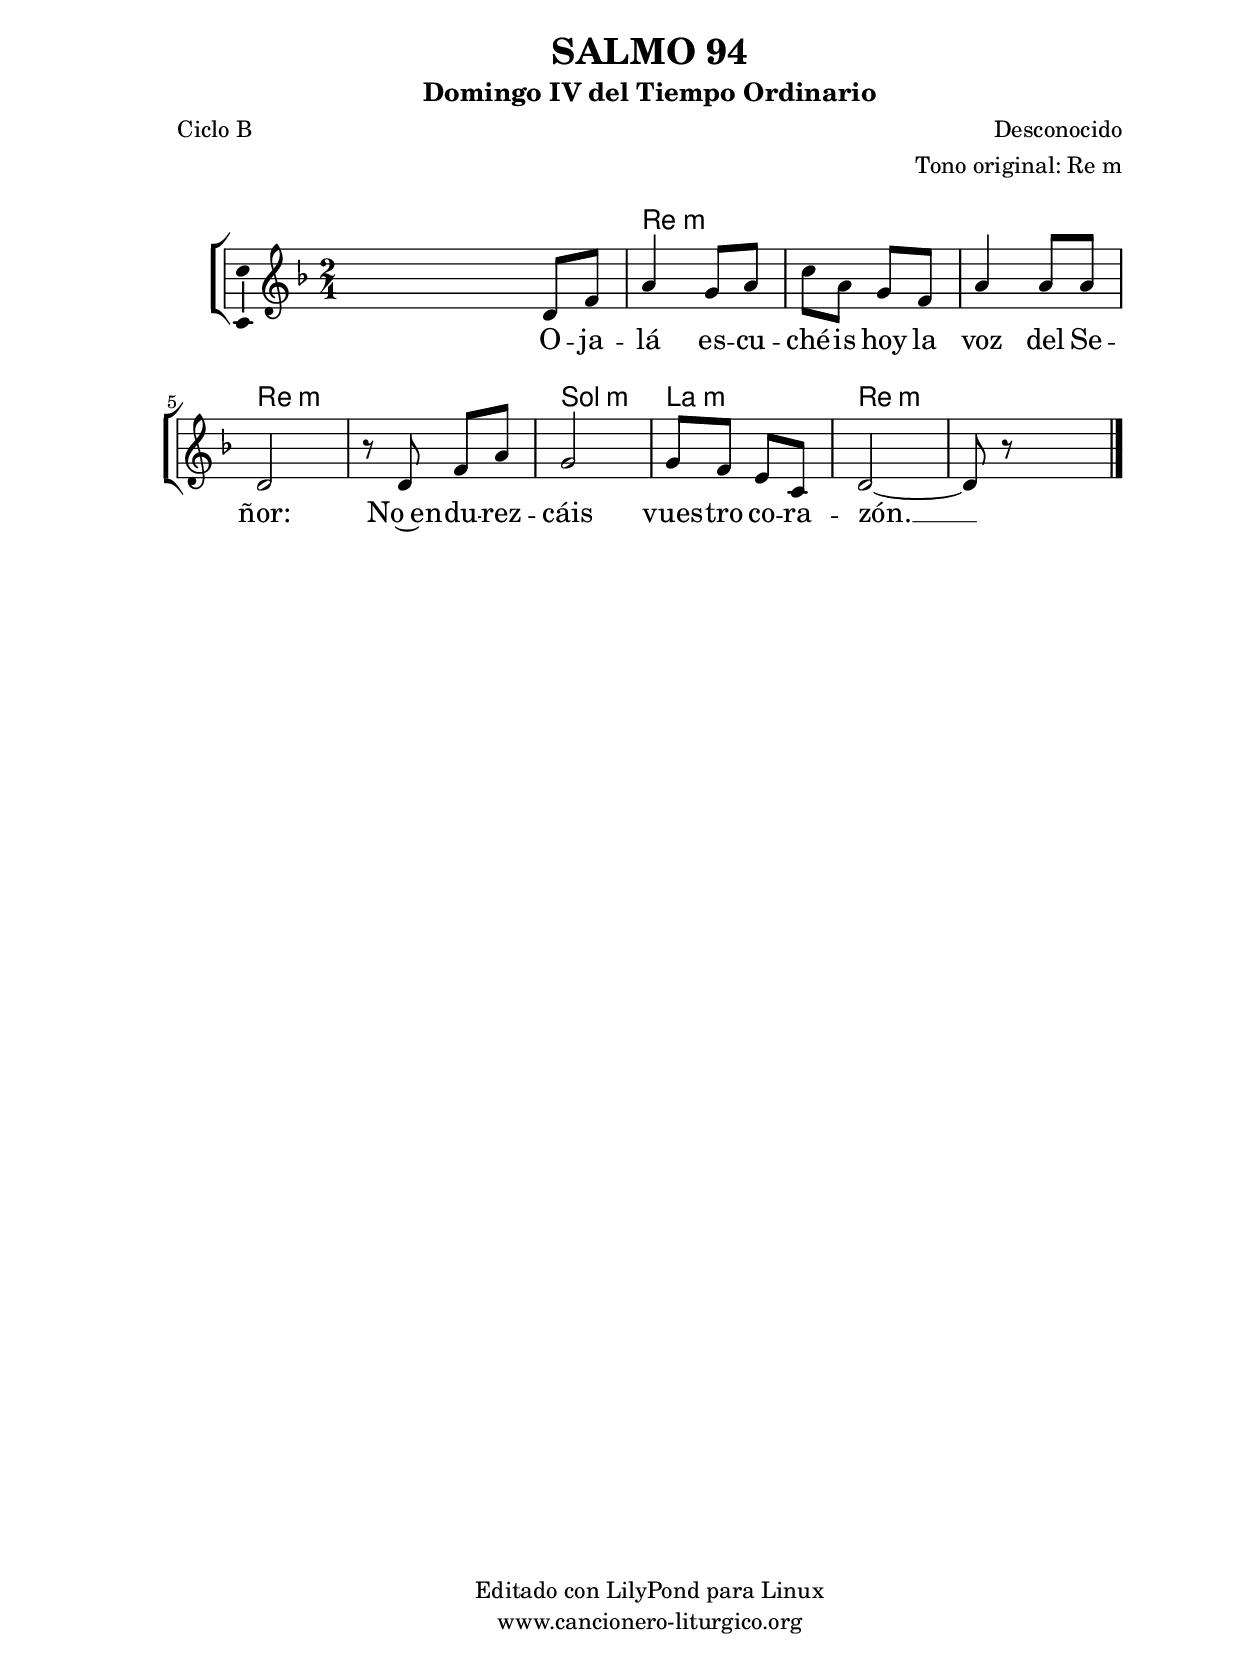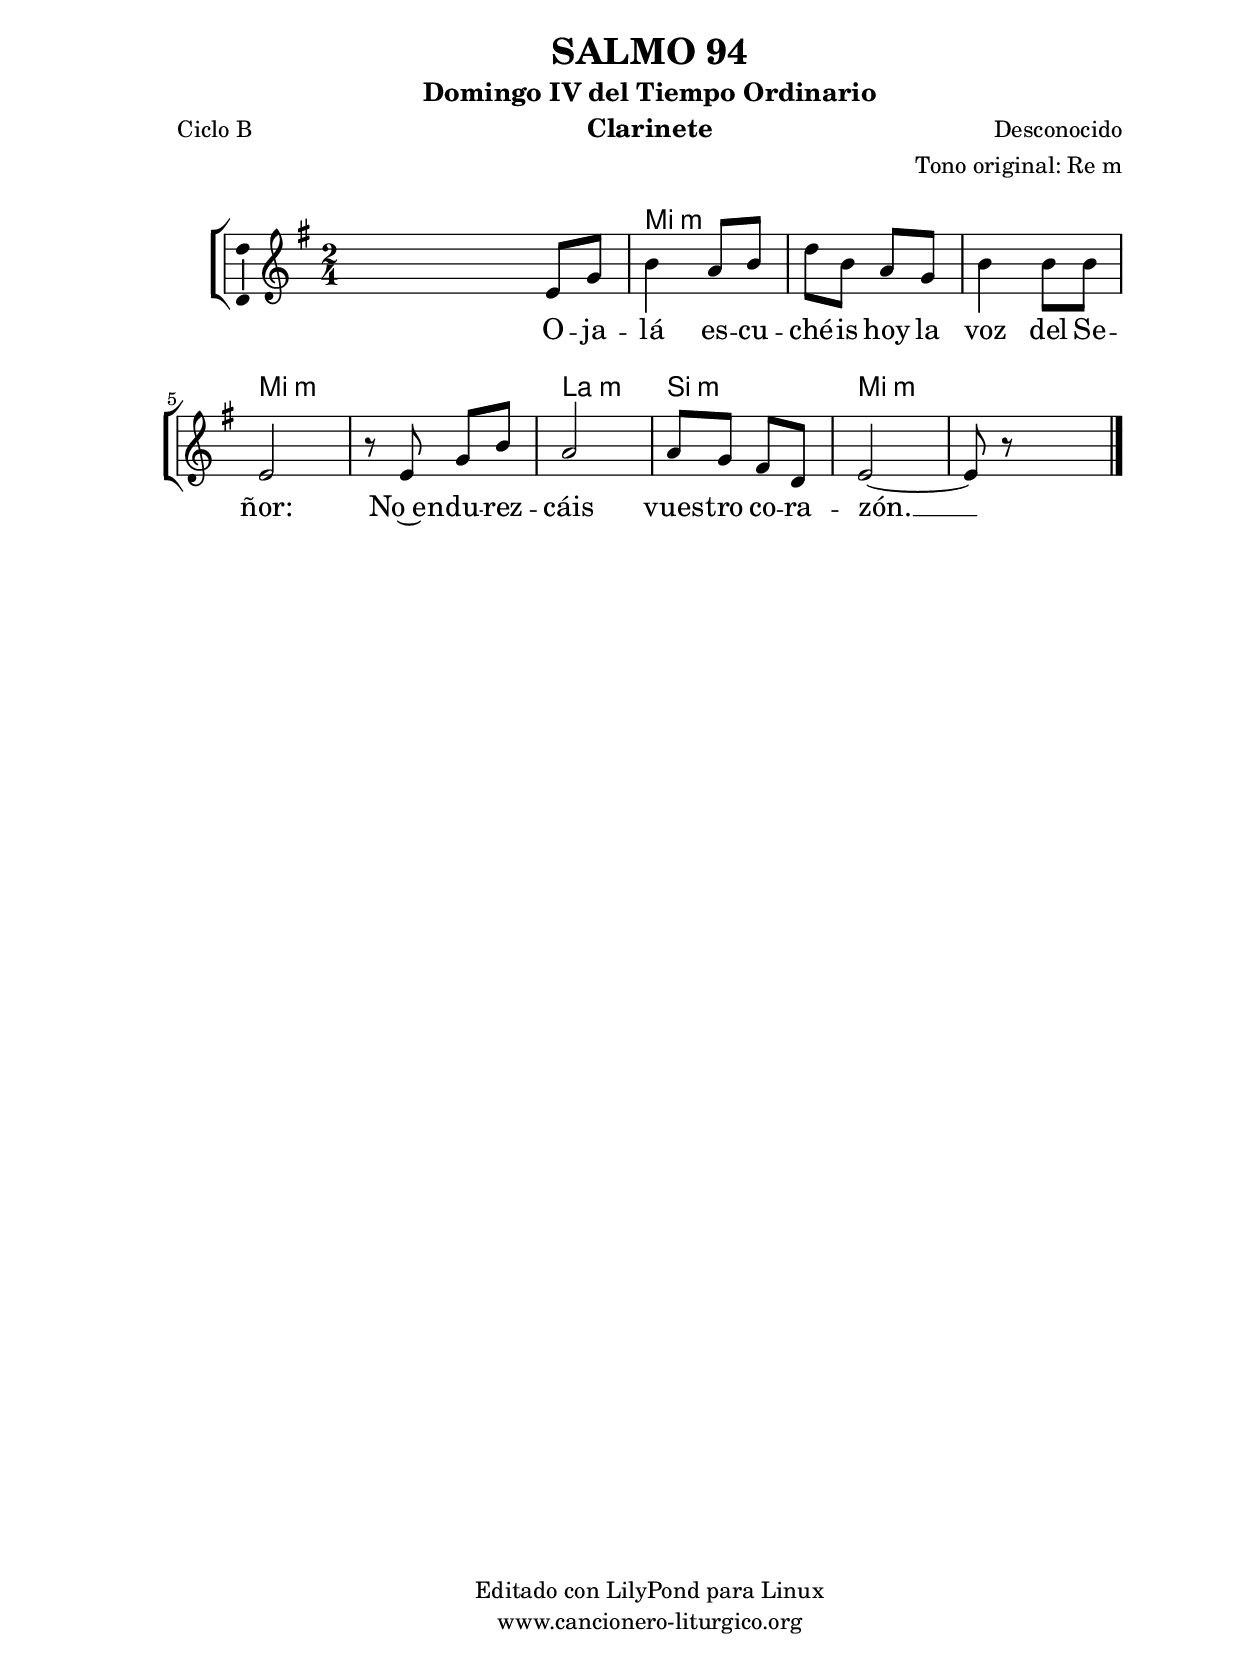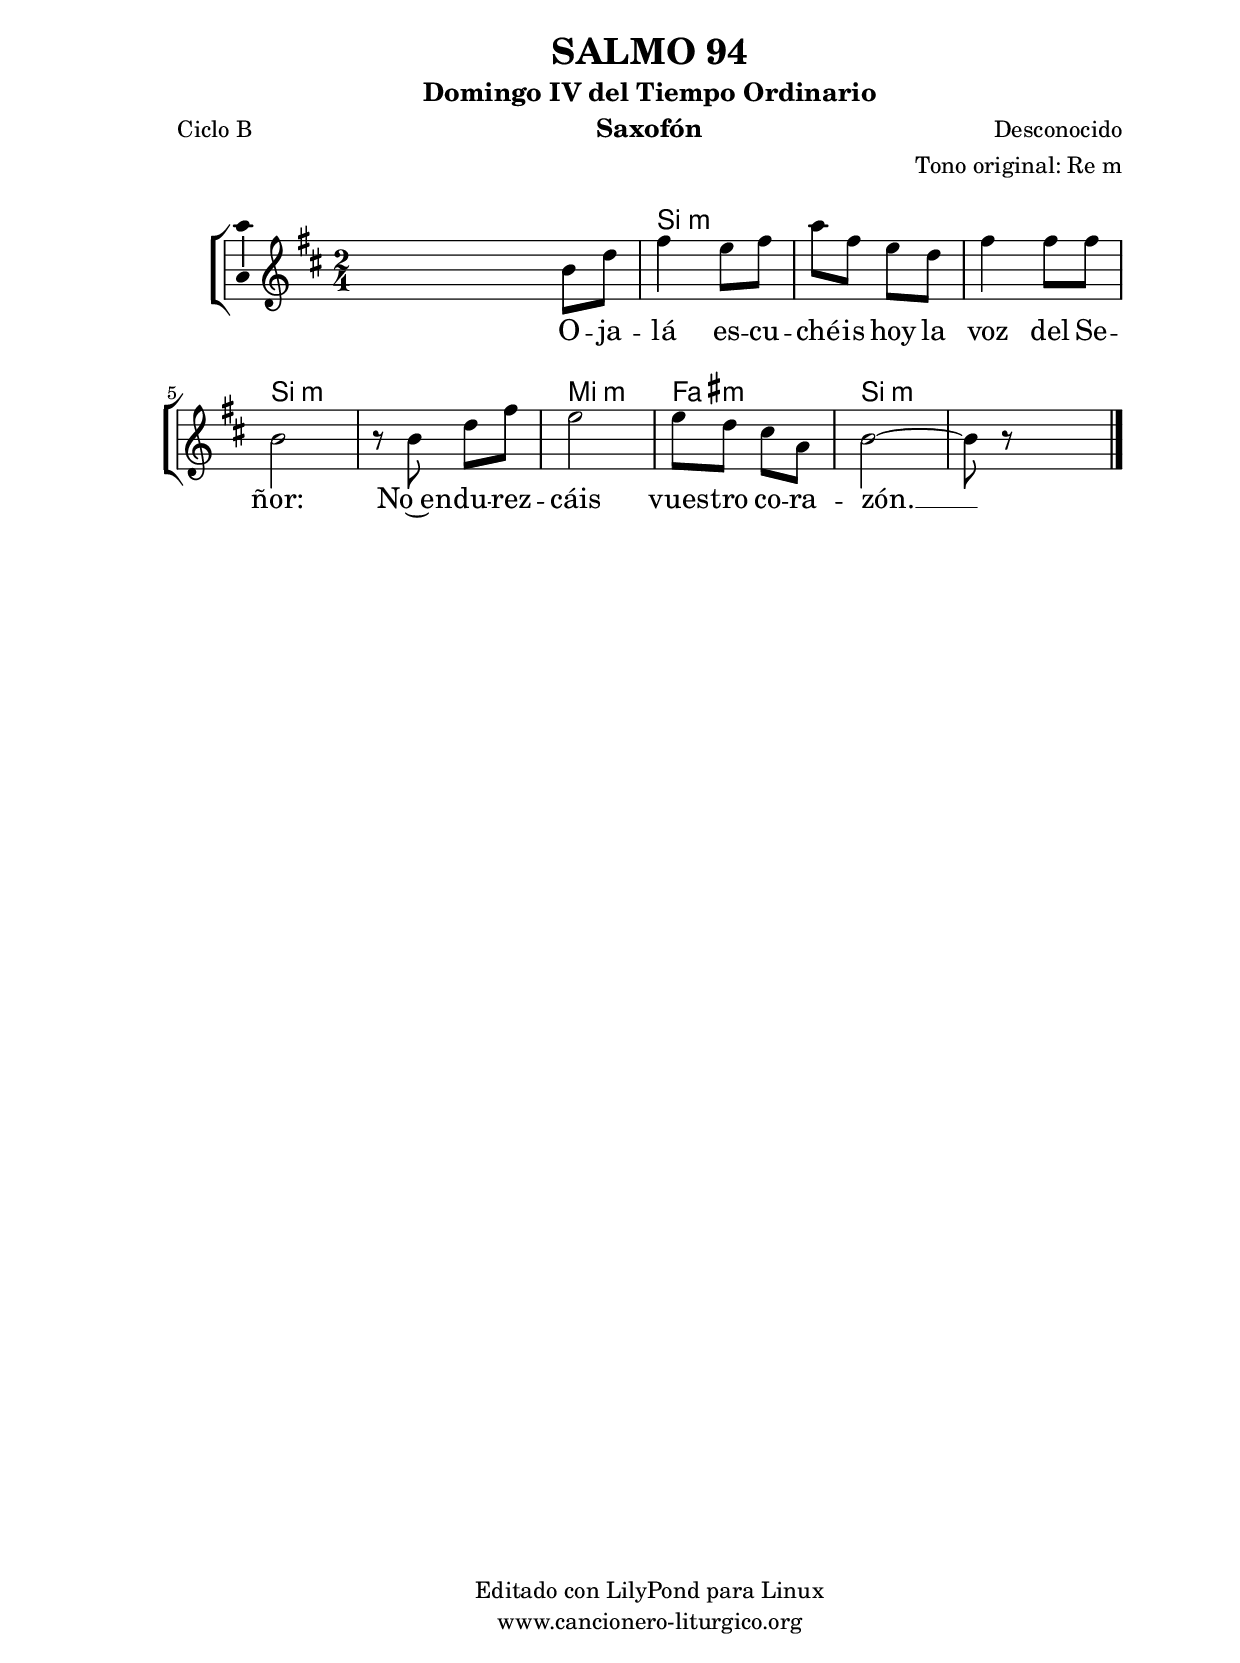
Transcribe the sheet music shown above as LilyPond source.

%
%para convertir .midi en .wav:
%timidity filename.midi -Ow -o finename.wav
%
%
%Para convertir de .wav a .mp3:
%lame -h -m j filename.wav
%
%
%para escuchar el midi:
%timidity nombrefichero.midi
%


%versión de lilypond para la que se ha escrito esta partitura:
\version "2.16.0"

	%Tamaño papel
	#(set-default-paper-size "a4")
	%Tamaño partitura
	#(set-global-staff-size 20)
	%No responde al pulsar sobre una nota
	#(ly:set-option 'point-and-click #f)

%parámetros del encabezamiento:
\header {
	title = "SALMO 94"
	subtitle = "Domingo IV del Tiempo Ordinario"
	composer = "Desconocido"
	poet = "Ciclo B"
	meter = ""
	arranger = "Tono original: Re m"
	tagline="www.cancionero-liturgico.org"
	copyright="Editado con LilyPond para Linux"
	tiempo = "Ordinario"
	usos = "Salmo"
	letra = "Ojalá escuchéis hoy la voz del Señor: No endurezcáis vuestro corazón."
	}

%parámetros asociados al papel:
\paper  {
	oddHeaderMarkup = \markup {\fill-line { \on-the-fly #not-first-page \fromproperty #'header:title \on-the-fly #not-first-page \fromproperty #'header:composer }}
	evenHeaderMarkup = \markup {\fill-line { \fromproperty #'header:composer \fromproperty #'header:title }}
	#(set-paper-size "a4")
	print-page-number = ##f
	first-page-number = 1
	print-first-page-number = ##f
%	head-separation = 3.0 \cm
	top-margin = 2.0 \cm
	bottom-margin = 0.5\cm
%%%	bottom-margin = -1.0\cm
	left-margin = 3.0 \cm
	line-width = 16.0 \cm 
	indent = 8\mm
	interscoreline = 2.\mm
	between-system-space = 15\mm
%	para que las partituras no llenen la hoja:
	ragged-bottom = ##t
%	idem para la última hoja:
	ragged-last-bottom = ##f
%	para que las partituras llenen el ancho del papel:
	ragged-last = ##f
	after-title-space = 2.5 \cm
%page-count=1
%system-count=8

	%Flexible Vertical Spacing
%	markup-markup-spacing =
%	#'((basic-distance . 15) (minimum-distance . 15) (padding . 3))
	markup-system-spacing =
	#'((basic-distance . 15) (minimum-distance . 15) (padding . 3))
	system-system-spacing =
	#'((basic-distance . 15) (minimum-distance . 15) (padding . 3))
	score-system-spacing =
	#'((basic-distance . 15) (minimum-distance . 15) (padding . 5))
%	top-system-spacing = % header
%	#'((basic-distance . 8) (minimum-distance . 0) (padding . 3))
%	top-markup-spacing =
%	#'((basic-distance . 20) (minimum-distance . 20) (padding . 3))
	last-bottom-spacing = % footer
	#'((basic-distance . 5) (minimum-distance . 5) (padding . 3))
%	score-markup-spacing =
%	#'((basic-distance . 16) (minimum-distance . 13) (padding . 3))

	}


%parámetros que afectan a toda la partitura:
global =  {
	%clave de sol (G):
	\clef G
	%armadura:
%	\transpose e f
	\key d \minor
	\tempo 4=100
	\set Score.tempoHideNote = ##t
	}


acordes = {
	\italianChords
	\chordmode {
%	\transpose e f
{

s2
d2:m s d:m d:m s
g:m a:m d:m s

	}
	}
}

melodia = 
%	\transpose e f
{
	\relative c'{

\time 2/4

s4 d8 f
a4 g8 a
c8 a g f
a4 a8 a
d,2
r8 d8 f a
g2
g8 f e c
d2~
d8 r8 s4

	\bar "|."
	}
	}


texto = \lyricmode {
O -- ja -- lá es -- cu -- ché -- is hoy la voz del Se -- ñor: No~en -- du -- rez -- cáis vues -- tro co -- ra -- zón. __
	}


acordesStaff = \context ChordNames = acordesStaff <<
	\set chordChanges = ##t
	\acordes
	>>


vozStaff = \context Voice = vozStaff
\with {\consists "Ambitus_engraver"}
<<
%	\set Staff.instrumentName = ""
%	\set Staff.shortInstrumentName = ""
%	\set Staff.midiInstrument = #"clarinet"
%	\set Staff.midiInstrument = #"cello"
%	\set Staff.midiInstrument = #"flute"
	\set Staff.midiInstrument = #"electric guitar (jazz)"
%	\set Staff.midiInstrument = #"english horn"
%	\set Staff.midiInstrument = #"violin"
%	\set Staff.midiInstrument = #"glockenspiel"
	\set Staff.midiMinimumVolume = #0.7
	\set Staff.midiMaximumVolume = #0.9
	\global
	\melodia
	>>


textoStaff = \context Lyrics = textoStaff <<
	\lyricsto vozStaff \texto
	>>

\book {
	\score {
		\context ChoirStaff {
			\override StaffGroup.SystemStartBracket #'collapse-height = #1
			\override Score.SystemStartBar #'collapse-height = #1
			<<
			\acordesStaff
			\vozStaff
			\textoStaff
			>>
			}
		\layout {
	    		\context {
				\Lyrics
				\override LyricText #'font-size = #2
				}
	   		 \context {
				\Score
				%fontSize = #3
				\override StaffSymbol #'staff-space = #(magstep +3)
				%\override Beam #'thickness = #0.55
				%\override SpacingSpanner #'spacing-increment = #1.0
				%\override Slur #'height-limit = #1.5
				}
			}
		}
	\score {
		\unfoldRepeats
		\context ChoirStaff {
			<<
			\acordesStaff
			\vozStaff
			>>
			}
		\midi {
	  		\context {
	  			\Score
				tempoWholesPerMinute = #(ly:make-moment 70 4)
				}
			}
		}
	}

%Partitura para clarinete
#(define output-suffix "C")
\book {
	\header{
		instrument = "Clarinete"
		}
	\score {
		\context ChoirStaff {
			\override StaffGroup.SystemStartBracket #'collapse-height = #1
			\override Score.SystemStartBar #'collapse-height = #1
\transpose c d
			<<
			\acordesStaff
			\vozStaff
			\textoStaff
			>>
			}
		\layout {
	    		\context {
				\Lyrics
				\override LyricText #'font-size = #2
				}
	   		 \context {
				\Score
				%fontSize = #3
				\override StaffSymbol #'staff-space = #(magstep +3)
				%\override Beam #'thickness = #0.55
				%\override SpacingSpanner #'spacing-increment = #1.0
				%\override Slur #'height-limit = #1.5
				}
			}
		}
	}

%Partitura para saxofón
#(define output-suffix "S")
\book {
	\header{
		instrument = "Saxofón"
		}
	\score {
		\context ChoirStaff {
			\override StaffGroup.SystemStartBracket #'collapse-height = #1
			\override Score.SystemStartBar #'collapse-height = #1
\transpose c a
			<<
			\acordesStaff
			\vozStaff
			\textoStaff
			>>
			}
		\layout {
	    		\context {
				\Lyrics
				\override LyricText #'font-size = #2
				}
	   		 \context {
				\Score
				%fontSize = #3
				\override StaffSymbol #'staff-space = #(magstep +3)
				%\override Beam #'thickness = #0.55
				%\override SpacingSpanner #'spacing-increment = #1.0
				%\override Slur #'height-limit = #1.5
				}
			}
		}
	}

